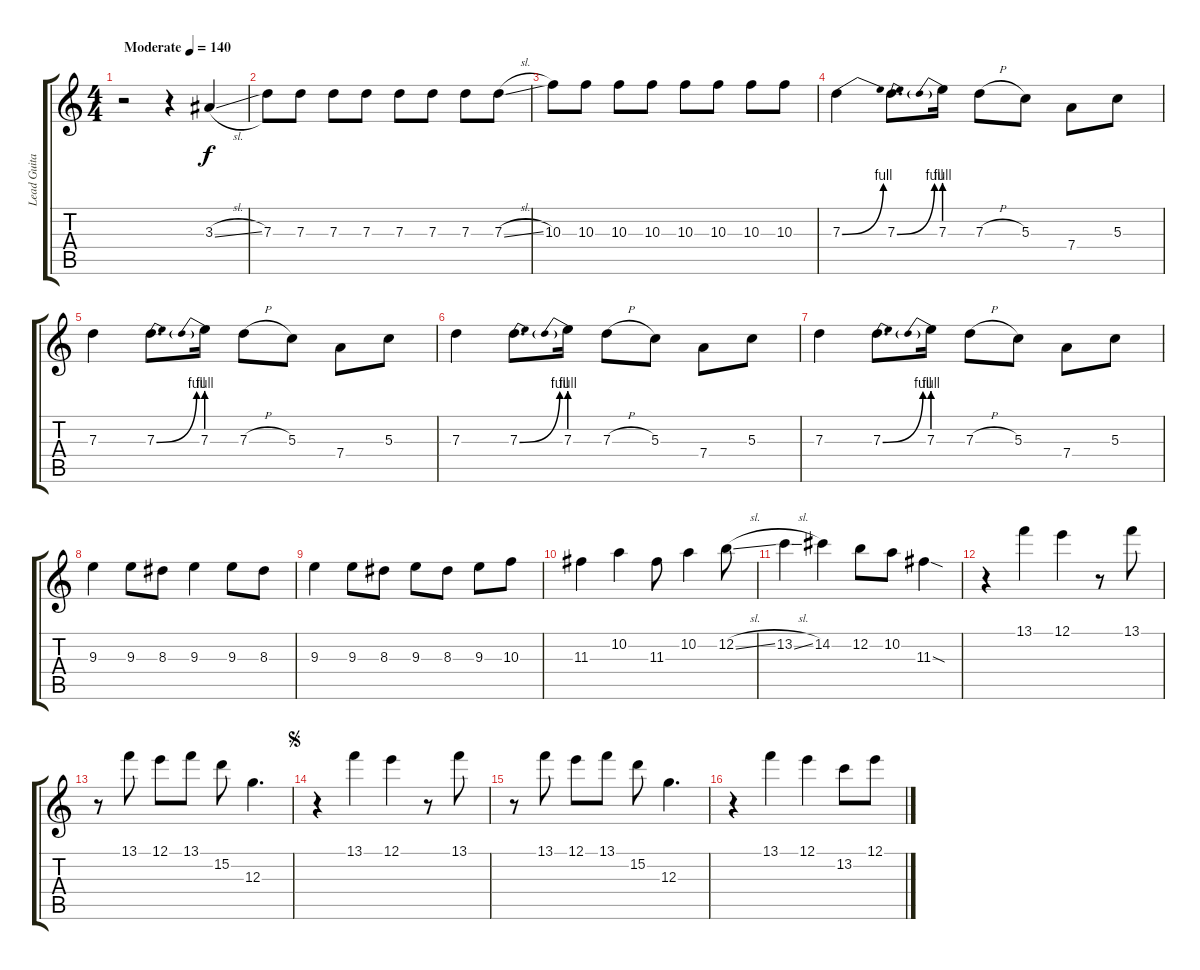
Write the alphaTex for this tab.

\track ("Lead Guitar 1" "Lead Guita") {instrument overdrivenguitar}
\staff {score tabs}
\tuning (E4 B3 G3 D3 A2 E2) {hide}
\ts (4 4)
\tempo (140 "Moderate")
\clef g2
\ks c
r.2{dy f instrument overdrivenguitar} r.4 3.3{sl}.4 |
7.3.8 7.3.8 7.3.8 7.3.8 7.3.8 7.3.8 7.3.8 7.3{sl}.8 |
10.3.8 10.3.8 10.3.8 10.3.8 10.3.8 10.3.8 10.3.8 10.3.8 |
7.3{be (bend 0 0 60 4)}.4 7.3{be (bend 0 0 60 4)}.8{d} 7.3{be (prebend 0 4 60 4)}.16 7.3{h}.8 5.3.8 7.4.8 5.3.8 |
7.3.4 7.3{be (bend 0 0 60 4)}.8{d} 7.3{be (prebend 0 4 60 4)}.16 7.3{h}.8 5.3.8 7.4.8 5.3.8 |
7.3.4 7.3{be (bend 0 0 60 4)}.8{d} 7.3{be (prebend 0 4 60 4)}.16 7.3{h}.8 5.3.8 7.4.8 5.3.8 |
7.3.4 7.3{be (bend 0 0 60 4)}.8{d} 7.3{be (prebend 0 4 60 4)}.16 7.3{h}.8 5.3.8 7.4.8 5.3.8 |
9.3.4 9.3.8 8.3.8 9.3.4 9.3.8 8.3.8 |
9.3.4 9.3.8 8.3.8 9.3.8 8.3.8 9.3.8 10.3.8 |
11.3.4 10.2.4 11.3.8 10.2.4 12.2{sl}.8 |
13.2{sl}.4 14.2.4 12.2.8 10.2.8 11.3{sod}.4 |
r.4 13.1.4 12.1.4 r.8 13.1.8 |
r.8 13.1.8 12.1.8 13.1.8 15.2.8 12.3.4{d} |
\jump segno
r.4 13.1.4 12.1.4 r.8 13.1.8 |
r.8 13.1.8 12.1.8 13.1.8 15.2.8 12.3.4{d} |
r.4 13.1.4 12.1.4 13.2.8 12.1.8
